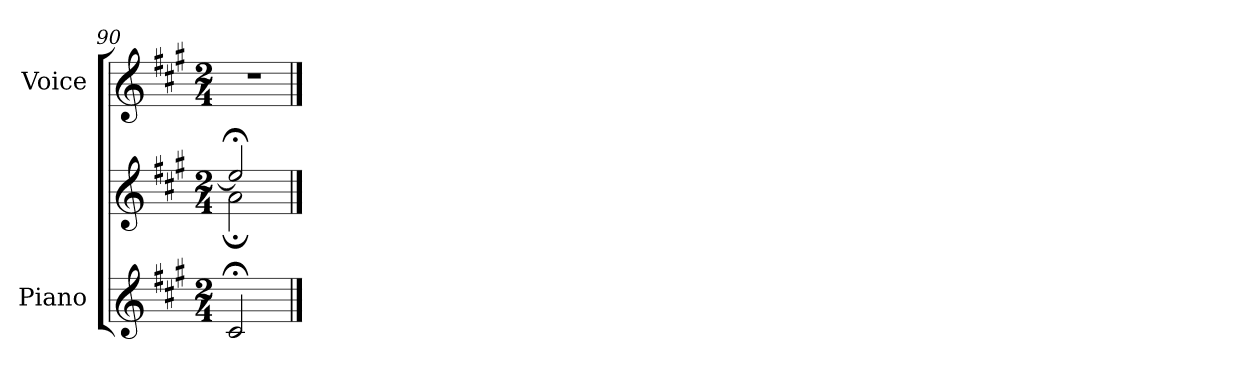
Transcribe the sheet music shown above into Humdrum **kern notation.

**kern	**kern	**kern
*part2	*part2	*part1
*staff3	*staff2	*staff1
*I"Piano	*	*I"Voice
*I'Pno.	*	*I'Voice
*clefG2	*clefG2	*clefG2
*k[f#c#g#]	*k[f#c#g#]	*k[f#c#g#]
*A:	*A:	*A:
*M2/4	*M2/4	*M2/4
=90	=90	=90
*	*^	*
!	!	!	!LO:N:vis=1
2c#;i/	2ee;i/]	2a;i\	2r
*	*v	*v	*
==	==	==
*-	*-	*-
